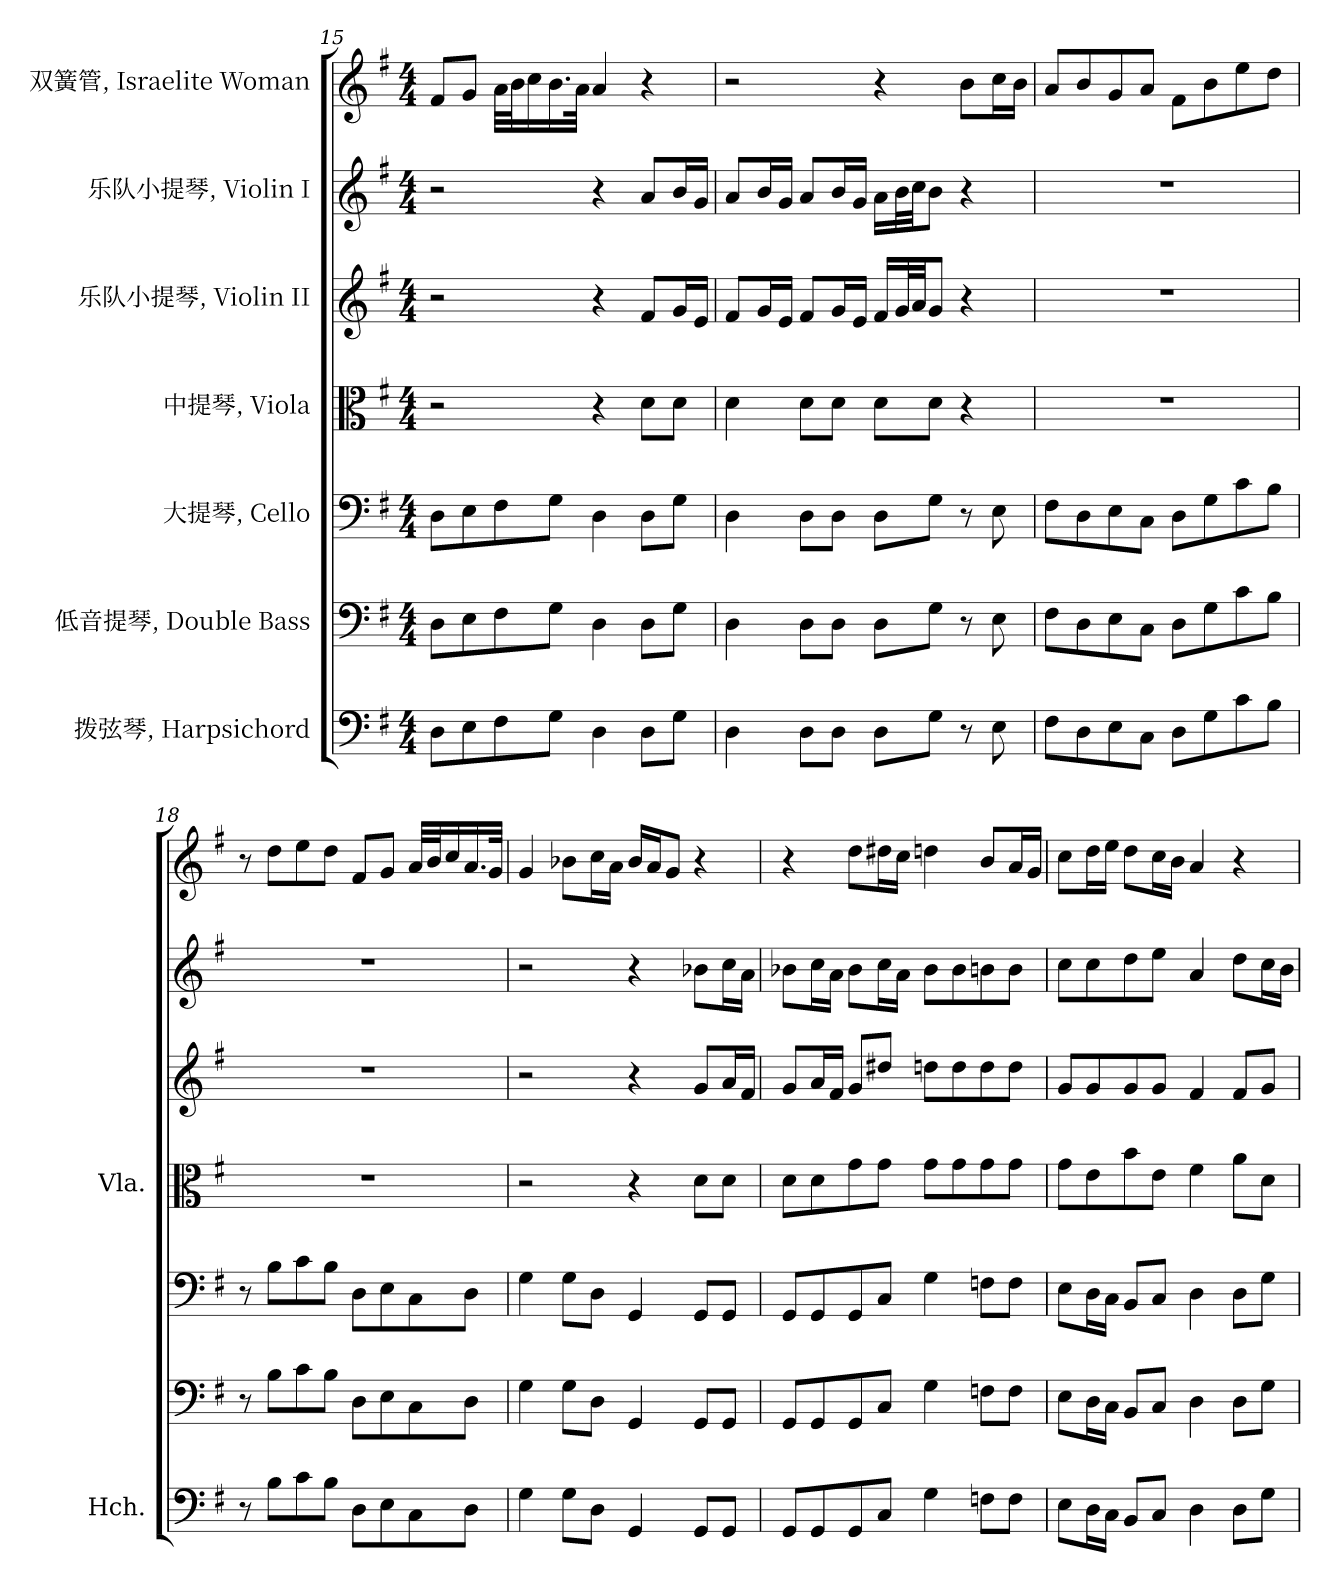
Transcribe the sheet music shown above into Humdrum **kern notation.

**kern	**kern	**kern	**kern	**kern	**kern	**kern
*part7	*part6	*part5	*part4	*part3	*part2	*part1
*staff7	*staff6	*staff5	*staff4	*staff3	*staff2	*staff1
*I"拨弦琴, Harpsichord	*I"低音提琴, Double Bass	*I"大提琴, Cello	*I"中提琴, Viola	*I"乐队小提琴, Violin II	*I"乐队小提琴, Violin I	*I"双簧管, Israelite Woman
*I'Hch.	*	*	*I'Vla.	*	*	*
!!LO:PB:g=z
*clefF4	*clefF4	*clefF4	*clefC3	*clefG2	*clefG2	*clefG2
*	*ITrd7c12	*	*	*	*	*
*k[f#]	*k[f#]	*k[f#]	*k[f#]	*k[f#]	*k[f#]	*k[f#]
*M4/4	*M4/4	*M4/4	*M4/4	*M4/4	*M4/4	*M4/4
=15	=15	=15	=15	=15	=15	=15
8D\L	8DD\L	8D\L	2r	2r	2r	8f#/L
8E\	8EE\	8E\	.	.	.	8g/J
8F#\	8FF#\	8F#\	.	.	.	32a\LLL
.	.	.	.	.	.	32b\J
.	.	.	.	.	.	16cc\
8G\J	8GG\J	8G\J	.	.	.	16.b\
.	.	.	.	.	.	32a\JJk
4D\	4DD\	4D\	4r	4r	4r	4a/
8D\L	8DD\L	8D\L	8d\L	8f#/L	8a/L	4r
8G\J	8GG\J	8G\J	8d\J	16g/L	16b/L	.
.	.	.	.	16e/JJ	16g/JJ	.
=16	=16	=16	=16	=16	=16	=16
4D\	4DD\	4D\	4d\	8f#/L	8a/L	2r
.	.	.	.	16g/L	16b/L	.
.	.	.	.	16e/JJ	16g/JJ	.
8D\L	8DD\L	8D\L	8d\L	8f#/L	8a/L	.
8D\J	8DD\J	8D\J	8d\J	16g/L	16b/L	.
.	.	.	.	16e/JJ	16g/JJ	.
8D\L	8DD\L	8D\L	8d\L	16f#/LL	16a\LL	4r
.	.	.	.	32g/L	32b\L	.
.	.	.	.	32a/JJ	32cc\JJ	.
8G\J	8GG\J	8G\J	8d\J	8g/J	8b\J	.
8r	8r	8r	4r	4r	4r	8b\L
8E\	8EE\	8E\	.	.	.	16cc\L
.	.	.	.	.	.	16b\JJ
=17	=17	=17	=17	=17	=17	=17
8F#\L	8FF#\L	8F#\L	1r	1r	1r	8a/L
8D\	8DD\	8D\	.	.	.	8b/
8E\	8EE\	8E\	.	.	.	8g/
8C\J	8CC\J	8C\J	.	.	.	8a/J
8D\L	8DD\L	8D\L	.	.	.	8f#\L
8G\	8GG\	8G\	.	.	.	8b\
8c\	8C\	8c\	.	.	.	8ee\
8B\J	8BB\J	8B\J	.	.	.	8dd\J
!!LO:PB:g=z
=18	=18	=18	=18	=18	=18	=18
8r	8r	8r	1r	1r	1r	8r
8B\L	8BB\L	8B\L	.	.	.	8dd\L
8c\	8C\	8c\	.	.	.	8ee\
8B\J	8BB\J	8B\J	.	.	.	8dd\J
8D\L	8DD\L	8D\L	.	.	.	8f#/L
8E\	8EE\	8E\	.	.	.	8g/J
8C\	8CC\	8C\	.	.	.	32a/LLL
.	.	.	.	.	.	32b/J
.	.	.	.	.	.	16cc/
8D\J	8DD\J	8D\J	.	.	.	16.a/
.	.	.	.	.	.	32g/JJk
=19	=19	=19	=19	=19	=19	=19
4G\	4GG\	4G\	2r	2r	2r	4g/
8G\L	8GG\L	8G\L	.	.	.	8b-X\L
8D\J	8DD\J	8D\J	.	.	.	16cc\L
.	.	.	.	.	.	16a\JJ
4GG/	4GGG/	4GG/	4r	4r	4r	16b-/LL
.	.	.	.	.	.	16a/J
.	.	.	.	.	.	8g/J
8GG/L	8GGG/L	8GG/L	8d\L	8g/L	8b-X\L	4r
8GG/J	8GGG/J	8GG/J	8d\J	16a/L	16cc\L	.
.	.	.	.	16f#/JJ	16a\JJ	.
=20	=20	=20	=20	=20	=20	=20
8GG/L	8GGG/L	8GG/L	8d\L	8g/L	8b-X\L	4r
8GG/	8GGG/	8GG/	8d\	16a/L	16cc\L	.
.	.	.	.	16f#/JJ	16a\JJ	.
8GG/	8GGG/	8GG/	8g\	8g/L	8b-\L	8dd\L
8C/J	8CC/J	8C/J	8g\J	8dd#X/J	16cc\L	16dd#X\L
.	.	.	.	.	16a\JJ	16cc\JJ
4G\	4GG\	4G\	8g\L	8ddn\L	8b-\L	4ddn\
.	.	.	8g\	8dd\	8b-\	.
8Fn\L	8FFn\L	8Fn\L	8g\	8dd\	8bn\	8b/L
8F\J	8FF\J	8F\J	8g\J	8dd\J	8b\J	16a/L
.	.	.	.	.	.	16g/JJ
!!LO:PB:g=z
=21	=21	=21	=21	=21	=21	=21
8E\L	8EE\L	8E\L	8g\L	8g/L	8cc\L	8cc\L
16D\L	16DD\L	16D\L	8e\	8g/	8cc\	16dd\L
16C\JJ	16CC\JJ	16C\JJ	.	.	.	16ee\JJ
8BB/L	8BBB/L	8BB/L	8b\	8g/	8dd\	8dd\L
8C/J	8CC/J	8C/J	8e\J	8g/J	8ee\J	16cc\L
.	.	.	.	.	.	16b\JJ
4D\	4DD\	4D\	4f#\	4f#/	4a/	4a/
8D\L	8DD\L	8D\L	8a\L	8f#/L	8dd\L	4r
8G\J	8GG\J	8G\J	8d\J	8g/J	16cc\L	.
.	.	.	.	.	16b\JJ	.
=	=	=	=	=	=	=
*-	*-	*-	*-	*-	*-	*-
